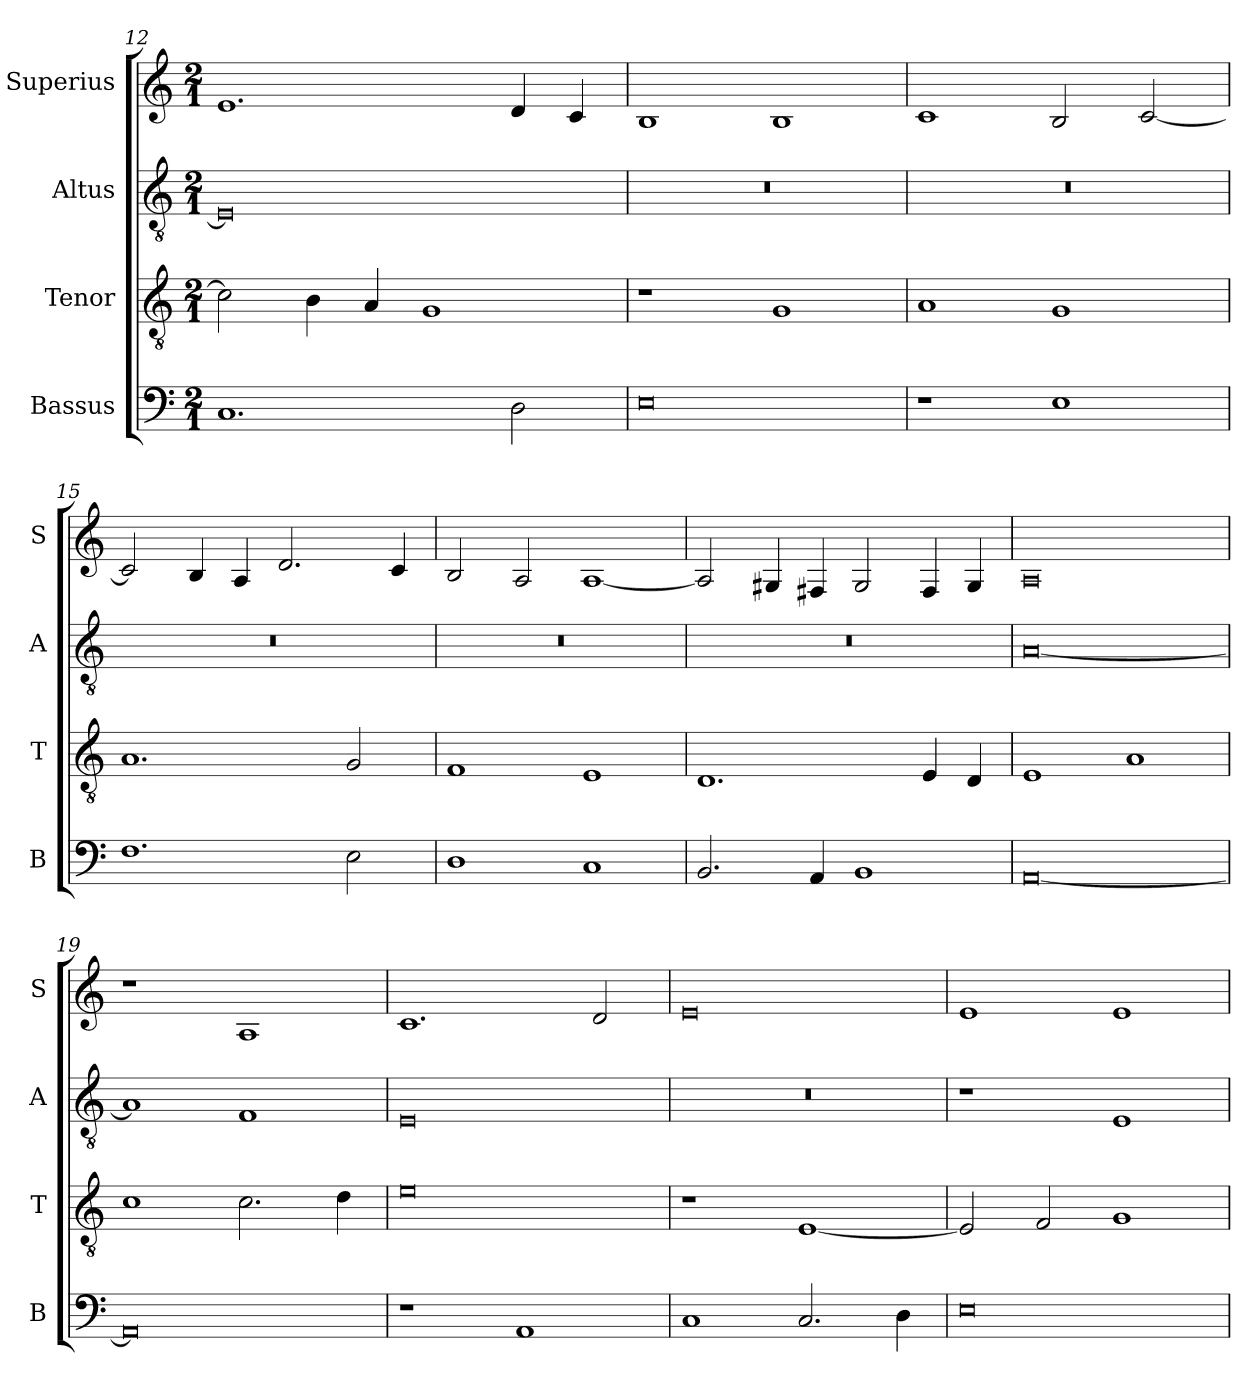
**kern	**kern	**kern	**kern
*part4	*part3	*part2	*part1
*staff4	*staff3	*staff2	*staff1
*I"Bassus	*I"Tenor	*I"Altus	*I"Superius
*I'B	*I'T	*I'A	*I'S
*clefF4	*clefGv2	*clefGv2	*clefG2
*k[]	*k[]	*k[]	*k[]
*M2/1	*M2/1	*M2/1	*M2/1
=12	=12	=12	=12
1.C	2c\]	0E]	1.e
.	4B\	.	.
.	4A/	.	.
.	1G	.	.
2D\	.	.	4d/
.	.	.	4c/
=13	=13	=13	=13
0E	1r	0r	1B
.	1G	.	1B
=14	=14	=14	=14
1r	1A	0r	1c
1E	1G	.	2B/
.	.	.	[2c/
=15	=15	=15	=15
1.F	1.A	0r	2c/]
.	.	.	4B/
.	.	.	4A/
.	.	.	2.d/
2E\	2G/	.	.
.	.	.	4c/
=16	=16	=16	=16
1D	1F	0r	2B/
.	.	.	2A/
1C	1E	.	[1A
=17	=17	=17	=17
2.BB/	1.D	0r	2A/]
.	.	.	4G#X/
4AA/	.	.	4F#X/
1BB	.	.	2G#/
.	4E/	.	4F#/
.	4D/	.	4G#/
=18	=18	=18	=18
[0AA	1E	[0A	0A
.	1A	.	.
=19	=19	=19	=19
0AA]	1c	1A]	1r
.	2.c\	1F	1A
.	4d\	.	.
=20	=20	=20	=20
1r	0e	0E	1.c
1AA	.	.	.
.	.	.	2d/
=21	=21	=21	=21
1C	1r	0r	0e
2.C/	[1E	.	.
4D\	.	.	.
=22	=22	=22	=22
0E	2E/]	1r	1e
.	2F/	.	.
.	1G	1E	1e
=	=	=	=
*-	*-	*-	*-
